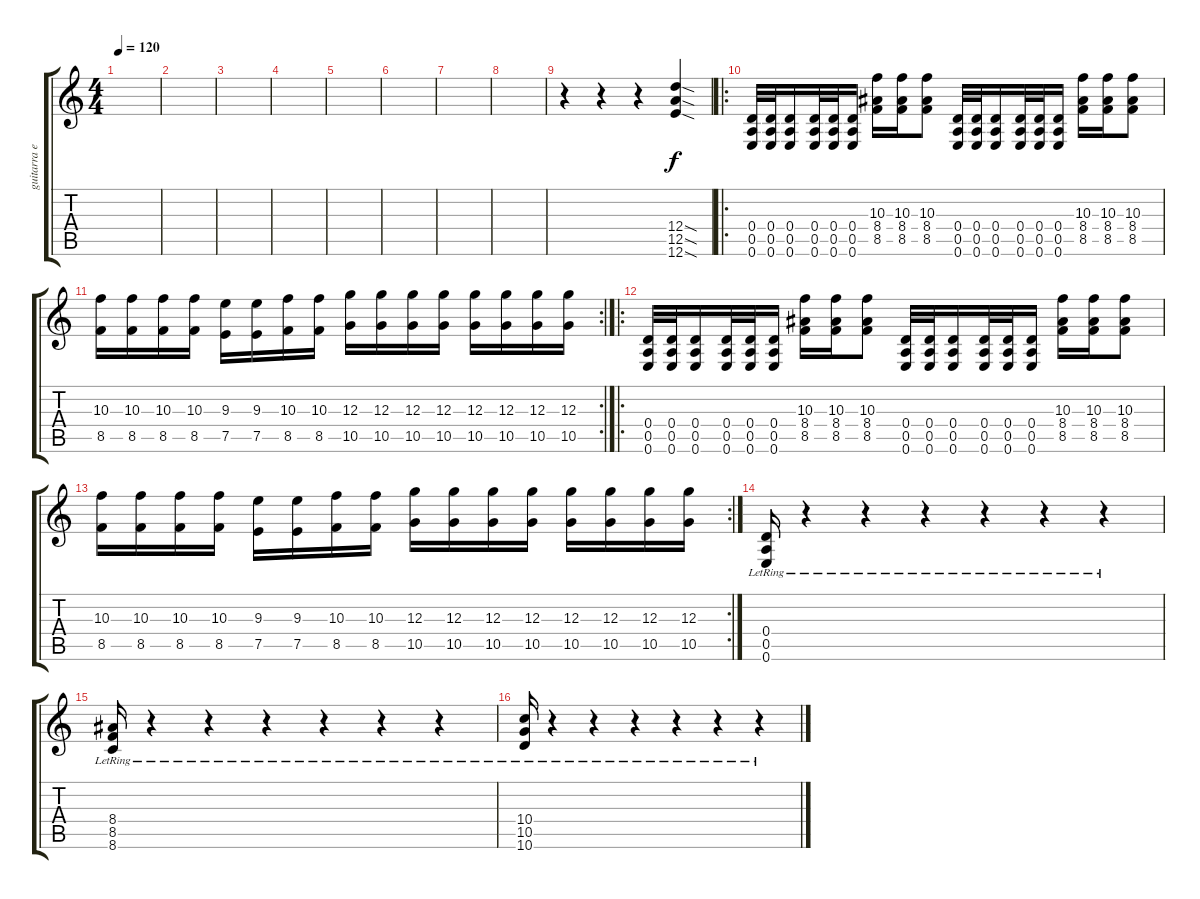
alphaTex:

\track ("guitarra extra" "guitarra e") {instrument electricguitarclean}
\staff {score tabs}
\tuning (E4 B3 G3 D3 A2 E2) {hide}
\ts (4 4)
\tempo 120
\clef g2
\ks c
|
|
|
|
|
|
|
|
r.4 r.4 r.4 (12.4{sod} 12.5{sod} 12.6{sod}).4 |
\ro
(0.4 0.5 0.6).32 (0.4 0.5 0.6).32 (0.4 0.5 0.6).16 (0.4 0.5 0.6).32 (0.4 0.5 0.6).32 (0.4 0.5 0.6).16 (10.3 8.4 8.5).16 (10.3 8.4 8.5).16 (10.3 8.4 8.5).8 (0.4 0.5 0.6).32 (0.4 0.5 0.6).32 (0.4 0.5 0.6).16 (0.4 0.5 0.6).32 (0.4 0.5 0.6).32 (0.4 0.5 0.6).16 (10.3 8.4 8.5).16 (10.3 8.4 8.5).16 (10.3 8.4 8.5).8 |
\rc 2
(10.3 8.5).16 (10.3 8.5).16 (10.3 8.5).16 (10.3 8.5).16 (9.3 7.5).16 (9.3 7.5).16 (10.3 8.5).16 (10.3 8.5).16 (12.3 10.5).16 (12.3 10.5).16 (12.3 10.5).16 (12.3 10.5).16 (12.3 10.5).16 (12.3 10.5).16 (12.3 10.5).16 (12.3 10.5).16 |
\ro
(0.4 0.5 0.6).32 (0.4 0.5 0.6).32 (0.4 0.5 0.6).16 (0.4 0.5 0.6).32 (0.4 0.5 0.6).32 (0.4 0.5 0.6).16 (10.3 8.4 8.5).16 (10.3 8.4 8.5).16 (10.3 8.4 8.5).8 (0.4 0.5 0.6).32 (0.4 0.5 0.6).32 (0.4 0.5 0.6).16 (0.4 0.5 0.6).32 (0.4 0.5 0.6).32 (0.4 0.5 0.6).16 (10.3 8.4 8.5).16 (10.3 8.4 8.5).16 (10.3 8.4 8.5).8 |
\rc 2
(10.3 8.5).16 (10.3 8.5).16 (10.3 8.5).16 (10.3 8.5).16 (9.3 7.5).16 (9.3 7.5).16 (10.3 8.5).16 (10.3 8.5).16 (12.3 10.5).16 (12.3 10.5).16 (12.3 10.5).16 (12.3 10.5).16 (12.3 10.5).16 (12.3 10.5).16 (12.3 10.5).16 (12.3 10.5).16 |
(0.4{lr} 0.5 0.6).16 r.4 r.4 r.4 r.4 r.4 r.4 |
(8.4{lr} 8.5 8.6).16 r.4 r.4 r.4 r.4 r.4 r.4 |
(10.4{lr} 10.5 10.6).16 r.4 r.4 r.4 r.4 r.4 r.4
